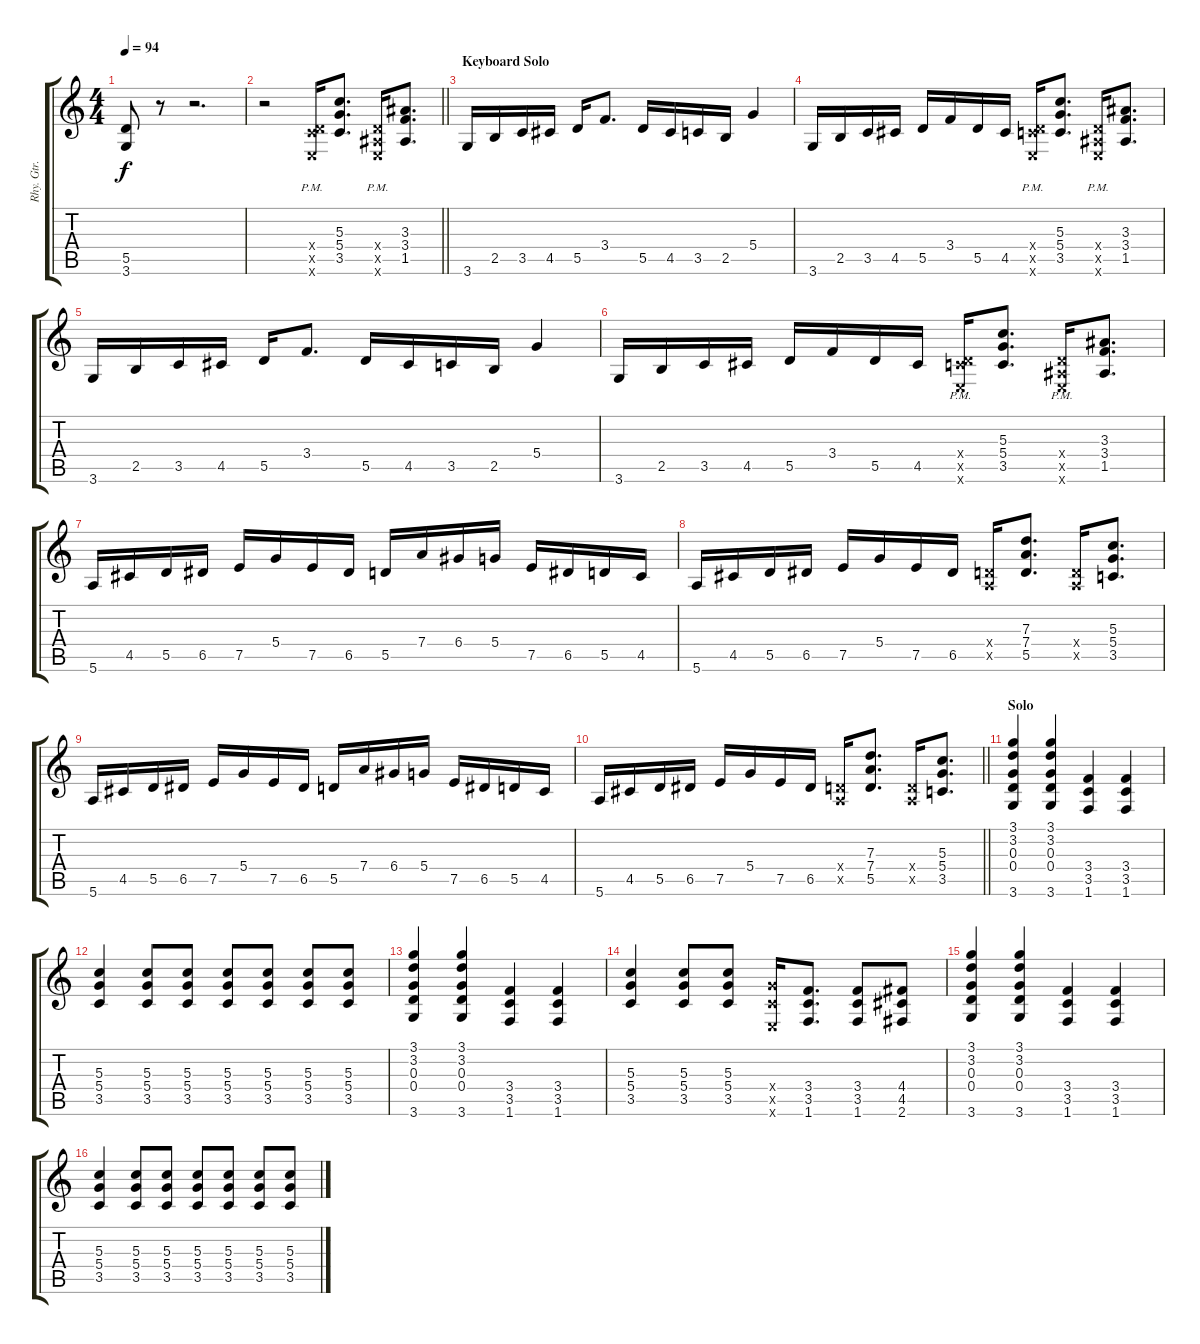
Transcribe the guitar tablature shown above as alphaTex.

\track ("Rhy. Gtr. 2" "Rhy. Gtr. ") {instrument distortionguitar}
\staff {score tabs}
\tuning (E4 B3 G3 D3 A2 E2) {hide}
\ts (4 4)
\section ("" "")
\tempo 94
\clef g2
\ks c
(5.5 3.6).8{dy f} r.8 r.2{d} |
\barLineRight lightlight
r.2 (0.4{x} 3.5{pm x} 0.6{x}).16 (5.3 5.4 3.5).8{d} (0.4{x} 1.5{pm x} 0.6{x}).16 (3.3 3.4 1.5).8{d} |
\section ("" "Keyboard Solo")
3.6.16 2.5.16 3.5.16 4.5.16 5.5.16 3.4.8{d} 5.5.16 4.5.16 3.5.16 2.5.16 5.4.4 |
3.6.16 2.5.16 3.5.16 4.5.16 5.5.16 3.4.16 5.5.16 4.5.16 (0.4{x} 3.5{pm x} 0.6{x}).16 (5.3 5.4 3.5).8{d} (0.4{x} 1.5{pm x} 0.6{x}).16 (3.3 3.4 1.5).8{d} |
3.6.16 2.5.16 3.5.16 4.5.16 5.5.16 3.4.8{d} 5.5.16 4.5.16 3.5.16 2.5.16 5.4.4 |
3.6.16 2.5.16 3.5.16 4.5.16 5.5.16 3.4.16 5.5.16 4.5.16 (0.4{x} 3.5{pm x} 0.6{x}).16 (5.3 5.4 3.5).8{d} (0.4{x} 1.5{pm x} 0.6{x}).16 (3.3 3.4 1.5).8{d} |
5.6.16 4.5.16 5.5.16 6.5.16 7.5.16 5.4.16 7.5.16 6.5.16 5.5.16 7.4.16 6.4.16 5.4.16 7.5.16 6.5.16 5.5.16 4.5.16 |
5.6.16 4.5.16 5.5.16 6.5.16 7.5.16 5.4.16 7.5.16 6.5.16 (0.4{x} 0.5{x}).16 (7.3 7.4 5.5).8{d} (0.4{x} 0.5{x}).16 (5.3 5.4 3.5).8{d} |
5.6.16 4.5.16 5.5.16 6.5.16 7.5.16 5.4.16 7.5.16 6.5.16 5.5.16 7.4.16 6.4.16 5.4.16 7.5.16 6.5.16 5.5.16 4.5.16 |
\barLineRight lightlight
5.6.16 4.5.16 5.5.16 6.5.16 7.5.16 5.4.16 7.5.16 6.5.16 (0.4{x} 0.5{x}).16 (7.3 7.4 5.5).8{d} (0.4{x} 0.5{x}).16 (5.3 5.4 3.5).8{d} |
\section ("" "Solo")
(3.1 3.2 0.3 0.4 3.6).4 (3.1 3.2 0.3 0.4 3.6).4 (3.4 3.5 1.6).4 (3.4 3.5 1.6).4 |
(5.3 5.4 3.5).4 (5.3 5.4 3.5).8 (5.3 5.4 3.5).8 (5.3 5.4 3.5).8 (5.3 5.4 3.5).8 (5.3 5.4 3.5).8 (5.3 5.4 3.5).8 |
(3.1 3.2 0.3 0.4 3.6).4 (3.1 3.2 0.3 0.4 3.6).4 (3.4 3.5 1.6).4 (3.4 3.5 1.6).4 |
(5.3 5.4 3.5).4 (5.3 5.4 3.5).8 (5.3 5.4 3.5).8 (5.4{x} 3.5{x} 0.6{x}).16 (3.4 3.5 1.6).8{d} (3.4 3.5 1.6).8 (4.4 4.5 2.6).8 |
(3.1 3.2 0.3 0.4 3.6).4 (3.1 3.2 0.3 0.4 3.6).4 (3.4 3.5 1.6).4 (3.4 3.5 1.6).4 |
(5.3 5.4 3.5).4 (5.3 5.4 3.5).8 (5.3 5.4 3.5).8 (5.3 5.4 3.5).8 (5.3 5.4 3.5).8 (5.3 5.4 3.5).8 (5.3 5.4 3.5).8
